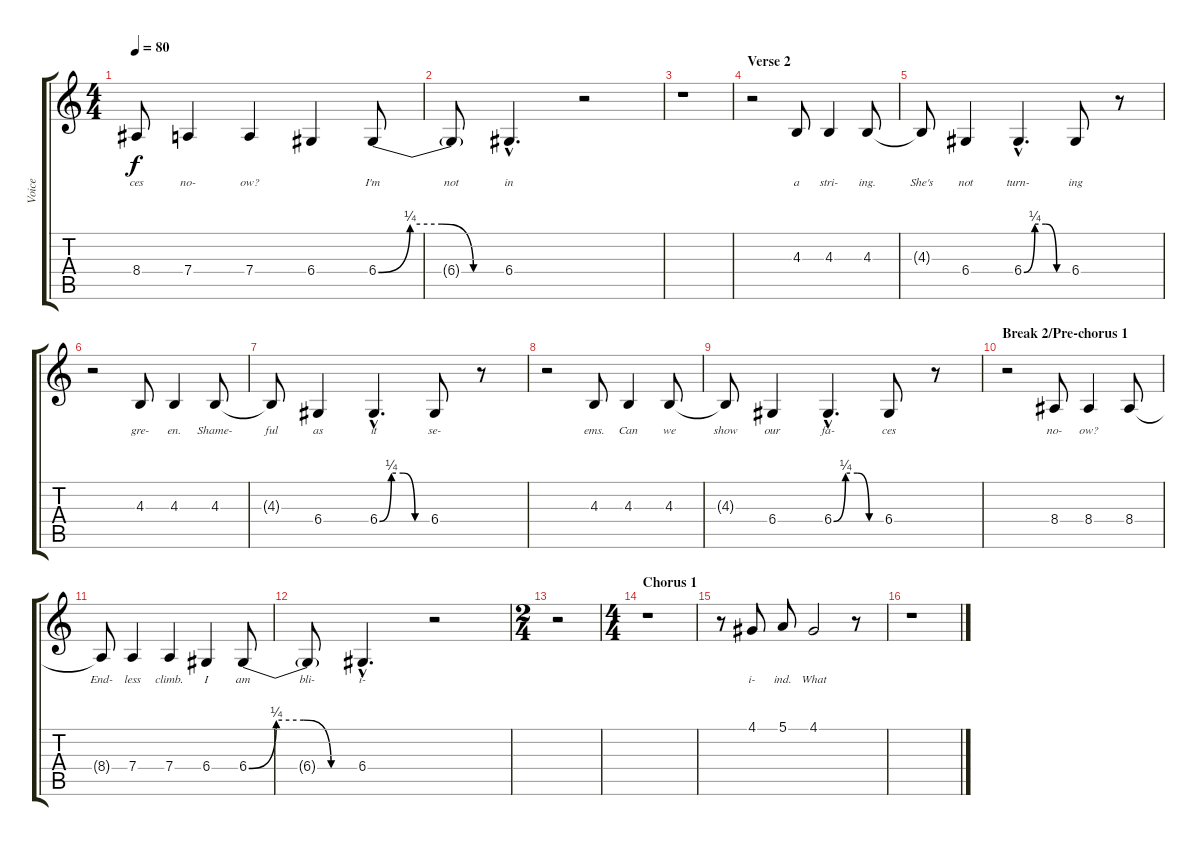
\track ("Voice" "Voice") {instrument clarinet}
\staff {score tabs}
\tuning (E4 B3 G3 D3 A2 E2) {hide}
\ts (4 4)
\tempo 80
\clef g2
\ks c
8.4{t}.8{lyrics (0 "ces") lyrics (1 "") lyrics (2 "") lyrics (3 "") lyrics (4 "") dy f} 7.4.4{lyrics (0 "no-") lyrics (1 "") lyrics (2 "") lyrics (3 "") lyrics (4 "")} 7.4.4{lyrics (0 "ow?") lyrics (1 "") lyrics (2 "") lyrics (3 "") lyrics (4 "")} 6.4.4{lyrics (0 "") lyrics (1 "") lyrics (2 "") lyrics (3 "") lyrics (4 "")} 6.4{be (custom 0 0 15 1 30 1 45 0 60 0)}.8{lyrics (0 "I'm") lyrics (1 "") lyrics (2 "") lyrics (3 "") lyrics (4 "")} |
6.4{t}.8{lyrics (0 "not") lyrics (1 "") lyrics (2 "") lyrics (3 "") lyrics (4 "")} 6.4{hac}.4{d lyrics (0 "in") lyrics (1 "") lyrics (2 "") lyrics (3 "") lyrics (4 "")} r.2 |
r.1 |
\section ("" "Verse 2")
r.2 4.3.8{lyrics (0 "a") lyrics (1 "") lyrics (2 "") lyrics (3 "") lyrics (4 "")} 4.3.4{lyrics (0 "stri-") lyrics (1 "") lyrics (2 "") lyrics (3 "") lyrics (4 "")} 4.3.8{lyrics (0 "ing.") lyrics (1 "") lyrics (2 "") lyrics (3 "") lyrics (4 "")} |
4.3{t}.8{lyrics (0 "She's") lyrics (1 "") lyrics (2 "") lyrics (3 "") lyrics (4 "")} 6.4.4{lyrics (0 "not") lyrics (1 "") lyrics (2 "") lyrics (3 "") lyrics (4 "")} 6.4{be (custom 0 0 15 1 30 1 45 0 60 0) hac}.4{d lyrics (0 "turn-") lyrics (1 "") lyrics (2 "") lyrics (3 "") lyrics (4 "")} 6.4.8{lyrics (0 "ing") lyrics (1 "") lyrics (2 "") lyrics (3 "") lyrics (4 "")} r.8 |
r.2 4.3.8{lyrics (0 "gre-") lyrics (1 "") lyrics (2 "") lyrics (3 "") lyrics (4 "")} 4.3.4{lyrics (0 "en.") lyrics (1 "") lyrics (2 "") lyrics (3 "") lyrics (4 "")} 4.3.8{lyrics (0 "Shame-") lyrics (1 "") lyrics (2 "") lyrics (3 "") lyrics (4 "")} |
4.3{t}.8{lyrics (0 "ful") lyrics (1 "") lyrics (2 "") lyrics (3 "") lyrics (4 "")} 6.4.4{lyrics (0 "as") lyrics (1 "") lyrics (2 "") lyrics (3 "") lyrics (4 "")} 6.4{be (custom 0 0 15 1 30 1 45 0 60 0) hac}.4{d lyrics (0 "it") lyrics (1 "") lyrics (2 "") lyrics (3 "") lyrics (4 "")} 6.4.8{lyrics (0 "se-") lyrics (1 "") lyrics (2 "") lyrics (3 "") lyrics (4 "")} r.8 |
r.2 4.3.8{lyrics (0 "ems.") lyrics (1 "") lyrics (2 "") lyrics (3 "") lyrics (4 "")} 4.3.4{lyrics (0 "Can") lyrics (1 "") lyrics (2 "") lyrics (3 "") lyrics (4 "")} 4.3.8{lyrics (0 "we") lyrics (1 "") lyrics (2 "") lyrics (3 "") lyrics (4 "")} |
4.3{t}.8{lyrics (0 "show") lyrics (1 "") lyrics (2 "") lyrics (3 "") lyrics (4 "")} 6.4.4{lyrics (0 "our") lyrics (1 "") lyrics (2 "") lyrics (3 "") lyrics (4 "")} 6.4{be (custom 0 0 15 1 30 1 45 0 60 0) hac}.4{d lyrics (0 "fa-") lyrics (1 "") lyrics (2 "") lyrics (3 "") lyrics (4 "")} 6.4.8{lyrics (0 "ces") lyrics (1 "") lyrics (2 "") lyrics (3 "") lyrics (4 "")} r.8 |
\section ("" "Break 2/Pre-chorus 1")
r.2 8.4.8{lyrics (0 "no-") lyrics (1 "") lyrics (2 "") lyrics (3 "") lyrics (4 "")} 8.4.4{lyrics (0 "ow?") lyrics (1 "") lyrics (2 "") lyrics (3 "") lyrics (4 "")} 8.4.8{lyrics (0 "") lyrics (1 "") lyrics (2 "") lyrics (3 "") lyrics (4 "")} |
8.4{t}.8{lyrics (0 "End-") lyrics (1 "") lyrics (2 "") lyrics (3 "") lyrics (4 "")} 7.4.4{lyrics (0 "less") lyrics (1 "") lyrics (2 "") lyrics (3 "") lyrics (4 "")} 7.4.4{lyrics (0 "climb.") lyrics (1 "") lyrics (2 "") lyrics (3 "") lyrics (4 "")} 6.4.4{lyrics (0 "I") lyrics (1 "") lyrics (2 "") lyrics (3 "") lyrics (4 "")} 6.4{be (custom 0 0 15 1 30 1 45 0 60 0)}.8{lyrics (0 "am") lyrics (1 "") lyrics (2 "") lyrics (3 "") lyrics (4 "")} |
6.4{t}.8{lyrics (0 "bli-") lyrics (1 "") lyrics (2 "") lyrics (3 "") lyrics (4 "")} 6.4{hac}.4{d lyrics (0 "i-") lyrics (1 "") lyrics (2 "") lyrics (3 "") lyrics (4 "")} r.2 |
\ts (2 4)
r.2 |
\ts (4 4)
\section ("" "Chorus 1")
r.1 |
r.8 4.1.8{lyrics (0 "i-") lyrics (1 "") lyrics (2 "") lyrics (3 "") lyrics (4 "")} 5.1.8{lyrics (0 "ind.") lyrics (1 "") lyrics (2 "") lyrics (3 "") lyrics (4 "")} 4.1.2{lyrics (0 "What") lyrics (1 "") lyrics (2 "") lyrics (3 "") lyrics (4 "")} r.8 |
r.1
